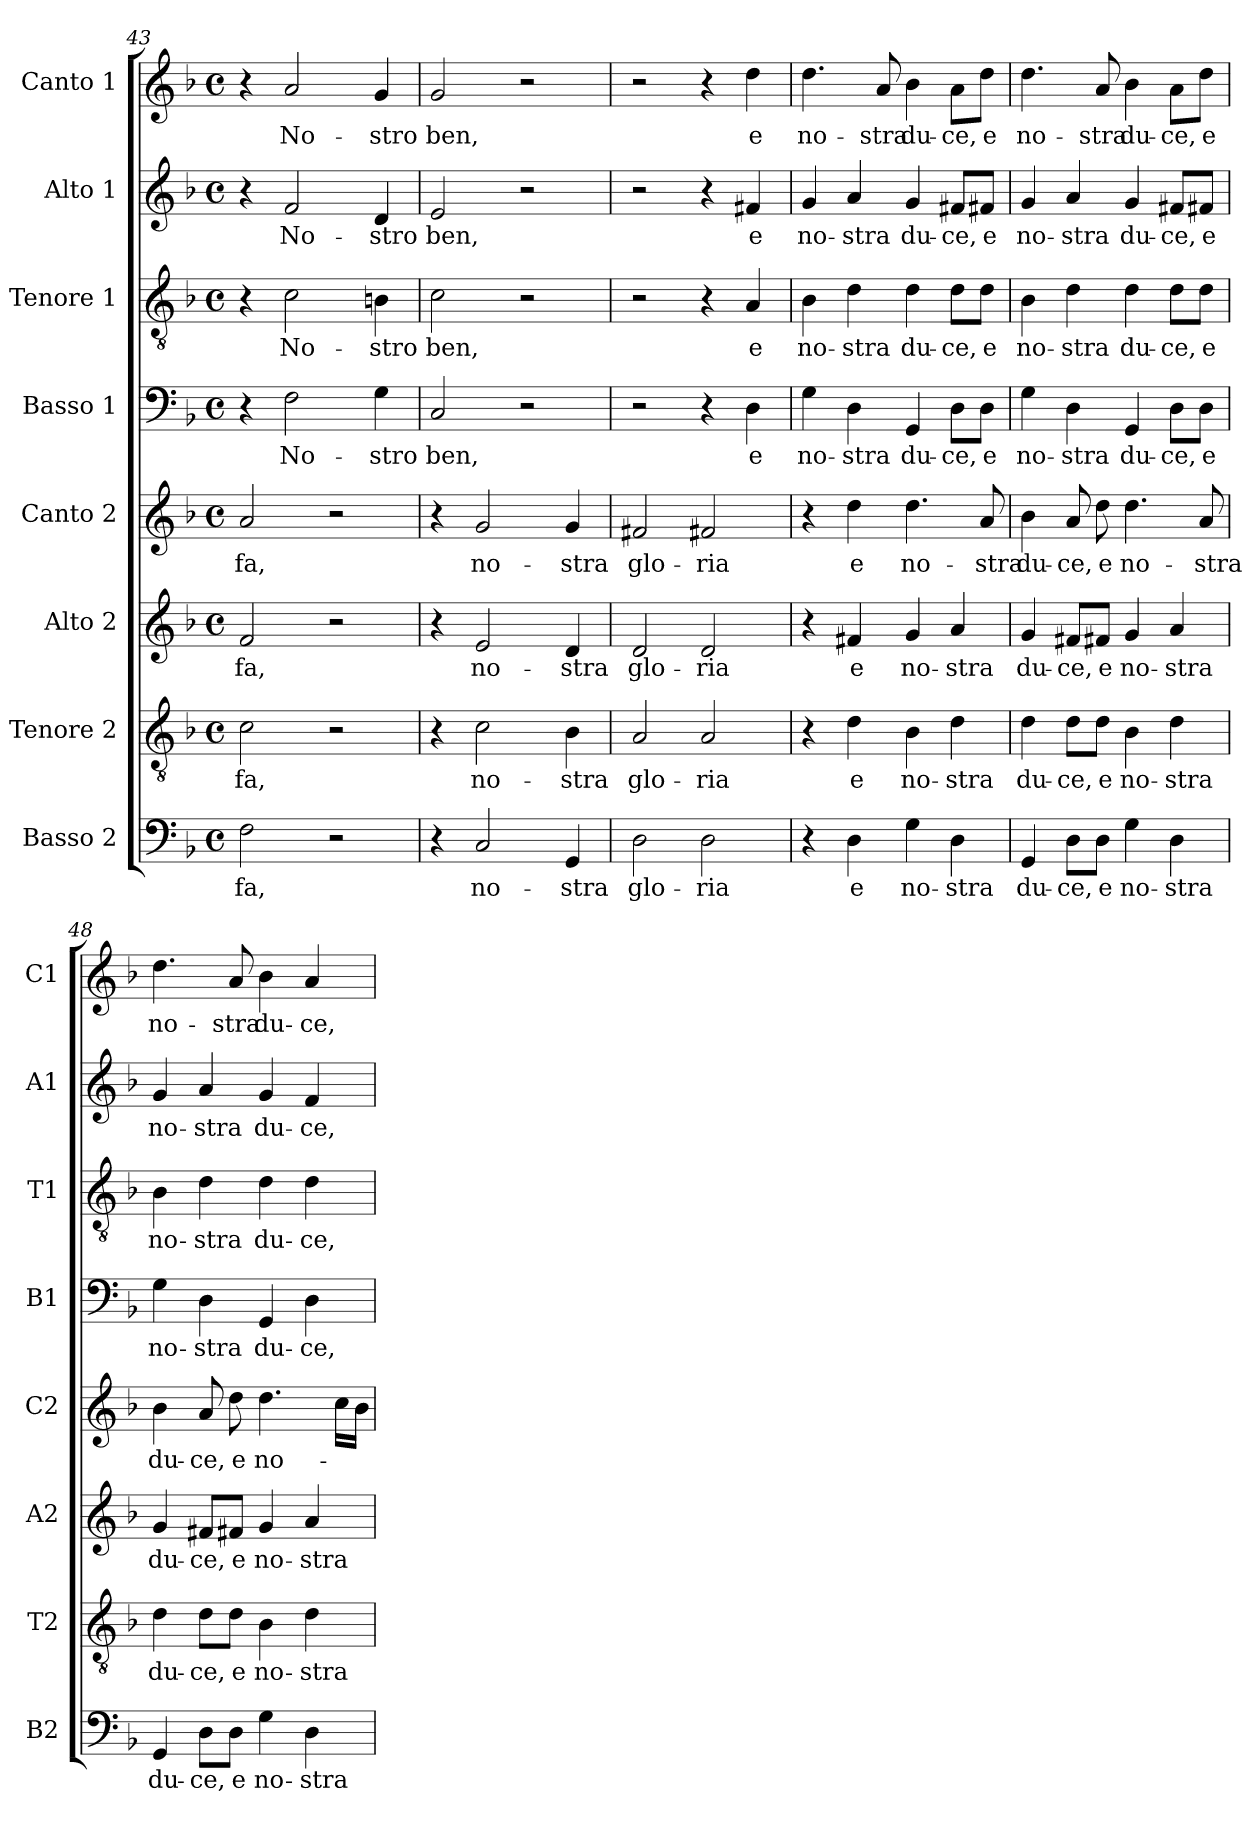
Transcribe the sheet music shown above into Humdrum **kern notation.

**kern	**text	**kern	**text	**kern	**text	**kern	**text	**kern	**text	**kern	**text	**kern	**text	**kern	**text
*part8	*part8	*part7	*part7	*part6	*part6	*part5	*part5	*part4	*part4	*part3	*part3	*part2	*part2	*part1	*part1
*staff8	*staff8	*staff7	*staff7	*staff6	*staff6	*staff5	*staff5	*staff4	*staff4	*staff3	*staff3	*staff2	*staff2	*staff1	*staff1
*I"Basso 2	*	*I"Tenore 2	*	*I"Alto 2	*	*I"Canto 2	*	*I"Basso 1	*	*I"Tenore 1	*	*I"Alto 1	*	*I"Canto 1	*
*I'B2	*	*I'T2	*	*I'A2	*	*I'C2	*	*I'B1	*	*I'T1	*	*I'A1	*	*I'C1	*
*clefF4	*	*clefGv2	*	*clefG2	*	*clefG2	*	*clefF4	*	*clefGv2	*	*clefG2	*	*clefG2	*
*k[b-]	*	*k[b-]	*	*k[b-]	*	*k[b-]	*	*k[b-]	*	*k[b-]	*	*k[b-]	*	*k[b-]	*
*F:	*	*F:	*	*F:	*	*F:	*	*F:	*	*F:	*	*F:	*	*F:	*
*M4/4	*	*M4/4	*	*M4/4	*	*M4/4	*	*M4/4	*	*M4/4	*	*M4/4	*	*M4/4	*
*met(c)	*	*met(c)	*	*met(c)	*	*met(c)	*	*met(c)	*	*met(c)	*	*met(c)	*	*met(c)	*
=43	=43	=43	=43	=43	=43	=43	=43	=43	=43	=43	=43	=43	=43	=43	=43
2F	-fa,	2c	-fa,	2f	-fa,	2a	-fa,	4r	.	4r	.	4r	.	4r	.
.	.	.	.	.	.	.	.	2F	No-	2c	No-	2f	No-	2a	No-
2r	.	2r	.	2r	.	2r	.	.	.	.	.	.	.	.	.
.	.	.	.	.	.	.	.	4G	-stro	4Bn	-stro	4d	-stro	4g	-stro
!!LO:PB:g=z
=44	=44	=44	=44	=44	=44	=44	=44	=44	=44	=44	=44	=44	=44	=44	=44
4r	.	4r	.	4r	.	4r	.	2C	-ben,	2c	-ben,	2e	-ben,	2g	-ben,
2C	no-	2c	no-	2e	no-	2g	no-	.	.	.	.	.	.	.	.
.	.	.	.	.	.	.	.	2r	.	2r	.	2r	.	2r	.
4GG	-stra	4B-	-stra	4d	-stra	4g	-stra	.	.	.	.	.	.	.	.
=45	=45	=45	=45	=45	=45	=45	=45	=45	=45	=45	=45	=45	=45	=45	=45
2D	glo-	2A	glo-	2d	glo-	2f#X	glo-	2r	.	2r	.	2r	.	2r	.
2D	-ria	2A	-ria	2d	-ria	2f#X	-ria	4r	.	4r	.	4r	.	4r	.
.	.	.	.	.	.	.	.	4D	-e	4A	-e	4f#X	-e	4dd	-e
=46	=46	=46	=46	=46	=46	=46	=46	=46	=46	=46	=46	=46	=46	=46	=46
4r	.	4r	.	4r	.	4r	.	4G	no-	4B-	no-	4g	no-	4.dd	no-
4D	-e	4d	-e	4f#X	-e	4dd	-e	4D	-stra	4d	-stra	4a	-stra	.	.
.	.	.	.	.	.	.	.	.	.	.	.	.	.	8a	-stra
4G	no-	4B-	no-	4g	no-	4.dd	no-	4GG	du-	4d	du-	4g	du-	4b-	du-
4D	-stra	4d	-stra	4a	-stra	.	.	8D\L	-ce,	8d\L	-ce,	8f#X/L	-ce,	8a\L	-ce,
.	.	.	.	.	.	8a	-stra	8D\J	-e	8d\J	-e	8f#X/J	-e	8dd\J	-e
=47	=47	=47	=47	=47	=47	=47	=47	=47	=47	=47	=47	=47	=47	=47	=47
4GG	du-	4d	du-	4g	du-	4b-	du-	4G	no-	4B-	no-	4g	no-	4.dd	no-
8D\L	-ce,	8d\L	-ce,	8f#X/L	-ce,	8a	-ce,	4D	-stra	4d	-stra	4a	-stra	.	.
8D\J	-e	8d\J	-e	8f#X/J	-e	8dd	-e	.	.	.	.	.	.	8a	-stra
4G	no-	4B-	no-	4g	no-	4.dd	no-	4GG	du-	4d	du-	4g	du-	4b-	du-
4D	-stra	4d	-stra	4a	-stra	.	.	8D\L	-ce,	8d\L	-ce,	8f#X/L	-ce,	8a\L	-ce,
.	.	.	.	.	.	8a	-stra	8D\J	-e	8d\J	-e	8f#X/J	-e	8dd\J	-e
=48	=48	=48	=48	=48	=48	=48	=48	=48	=48	=48	=48	=48	=48	=48	=48
4GG	du-	4d	du-	4g	du-	4b-	du-	4G	no-	4B-	no-	4g	no-	4.dd	no-
8D\L	-ce,	8d\L	-ce,	8f#X/L	-ce,	8a	-ce,	4D	-stra	4d	-stra	4a	-stra	.	.
8D\J	-e	8d\J	-e	8f#X/J	-e	8dd	-e	.	.	.	.	.	.	8a	-stra
4G	no-	4B-	no-	4g	no-	4.dd	no-	4GG	du-	4d	du-	4g	du-	4b-	du-
4D	-stra	4d	-stra	4a	-stra	.	.	4D	-ce,	4d	-ce,	4f	-ce,	4a	-ce,
.	.	.	.	.	.	16ccLL	.	.	.	.	.	.	.	.	.
.	.	.	.	.	.	16b-JJ	.	.	.	.	.	.	.	.	.
=	=	=	=	=	=	=	=	=	=	=	=	=	=	=	=
*-	*-	*-	*-	*-	*-	*-	*-	*-	*-	*-	*-	*-	*-	*-	*-
